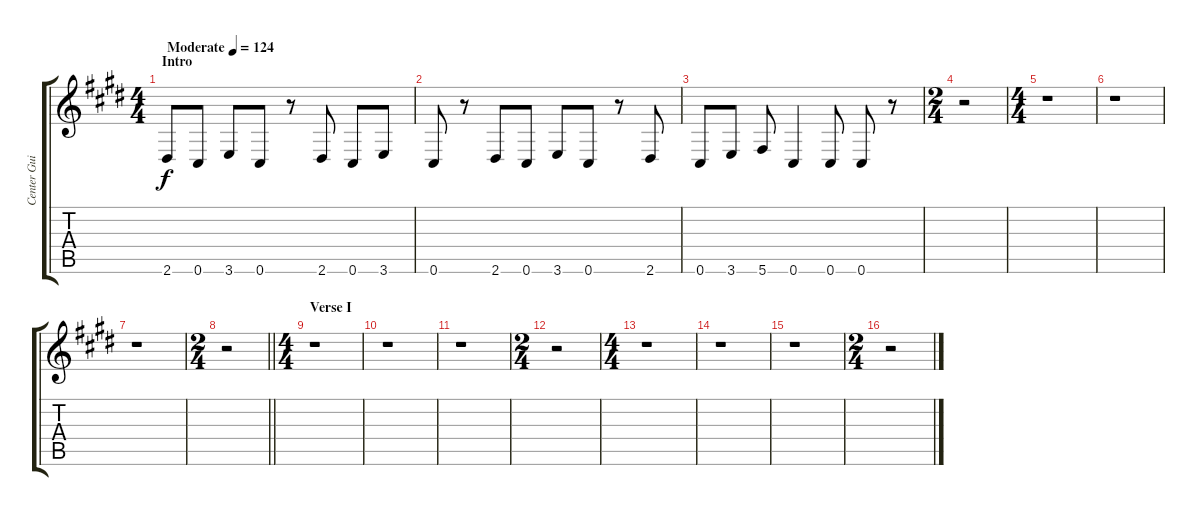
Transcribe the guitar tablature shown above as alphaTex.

\track ("Center Guitar I" "Center Gui") {instrument overdrivenguitar}
\staff {score tabs}
\tuning (Eb4 Bb3 Gb3 Db3 Ab2 Db2) {hide}
\ts (4 4)
\section ("" "Intro")
\tempo (124 "Moderate")
\clef g2
\ks e
2.6.8{dy f instrument overdrivenguitar} 0.6.8 3.6.8 0.6.8 r.8 2.6.8 0.6.8 3.6.8 |
0.6.8 r.8 2.6.8 0.6.8 3.6.8 0.6.8 r.8 2.6.8 |
0.6.8 3.6.8 5.6.8 0.6.4 0.6.8 0.6.8 r.8 |
\ts (2 4)
r.2 |
\ts (4 4)
r.1 |
r.1 |
r.1 |
\ts (2 4)
\barLineRight lightlight
r.2 |
\ts (4 4)
\section ("" "Verse I")
r.1 |
r.1 |
r.1 |
\ts (2 4)
r.2 |
\ts (4 4)
r.1 |
r.1 |
r.1 |
\ts (2 4)
r.2
